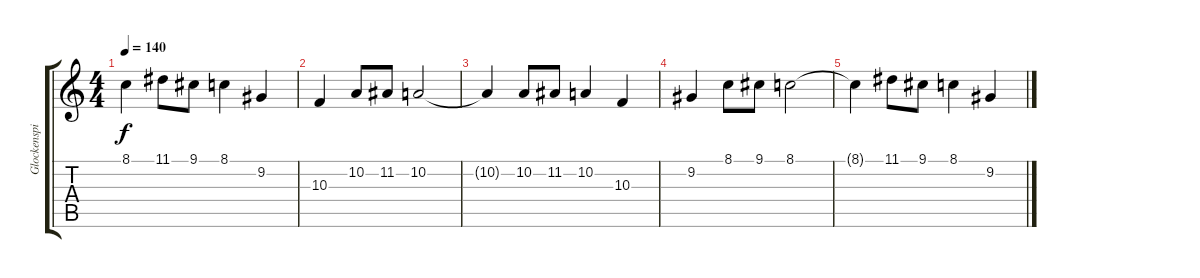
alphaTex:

\track ("Glockenspiel" "Glockenspi") {instrument glockenspiel}
\staff {score tabs}
\tuning (E4 B3 G3 D3 A2 E2) {hide}
\ts (4 4)
\tempo 140
\clef g2
\ks c
8.1{t}.4{dy f} 11.1.8 9.1.8 8.1.4 9.2.4 |
10.3.4 10.2.8 11.2.8 10.2.2 |
10.2{t}.4 10.2.8 11.2.8 10.2.4 10.3.4 |
9.2.4 8.1.8 9.1.8 8.1.2 |
8.1{t}.4 11.1.8 9.1.8 8.1.4 9.2.4
